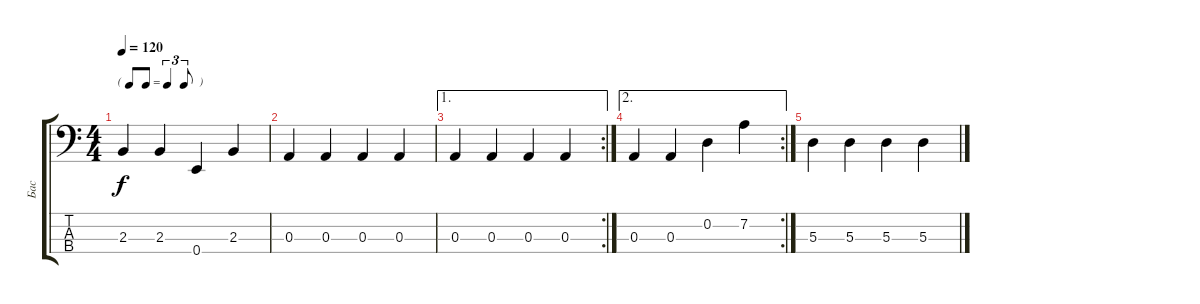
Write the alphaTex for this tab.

\track ("Бас" "Бас") {instrument electricbassfinger}
\staff {score tabs}
\tuning (G2 D2 A1 E1) {hide}
\ts (4 4)
\tf triplet8th
\tempo 120
\clef f4
\ks c
2.3.4{dy f} 2.3.4 0.4.4 2.3.4 |
0.3.4 0.3.4 0.3.4 0.3.4 |
\ae 1
\rc 2
0.3.4 0.3.4 0.3.4 0.3.4 |
\ae 2
\rc 2
0.3.4 0.3.4 0.2.4 7.2.4 |
5.3.4 5.3.4 5.3.4 5.3.4
